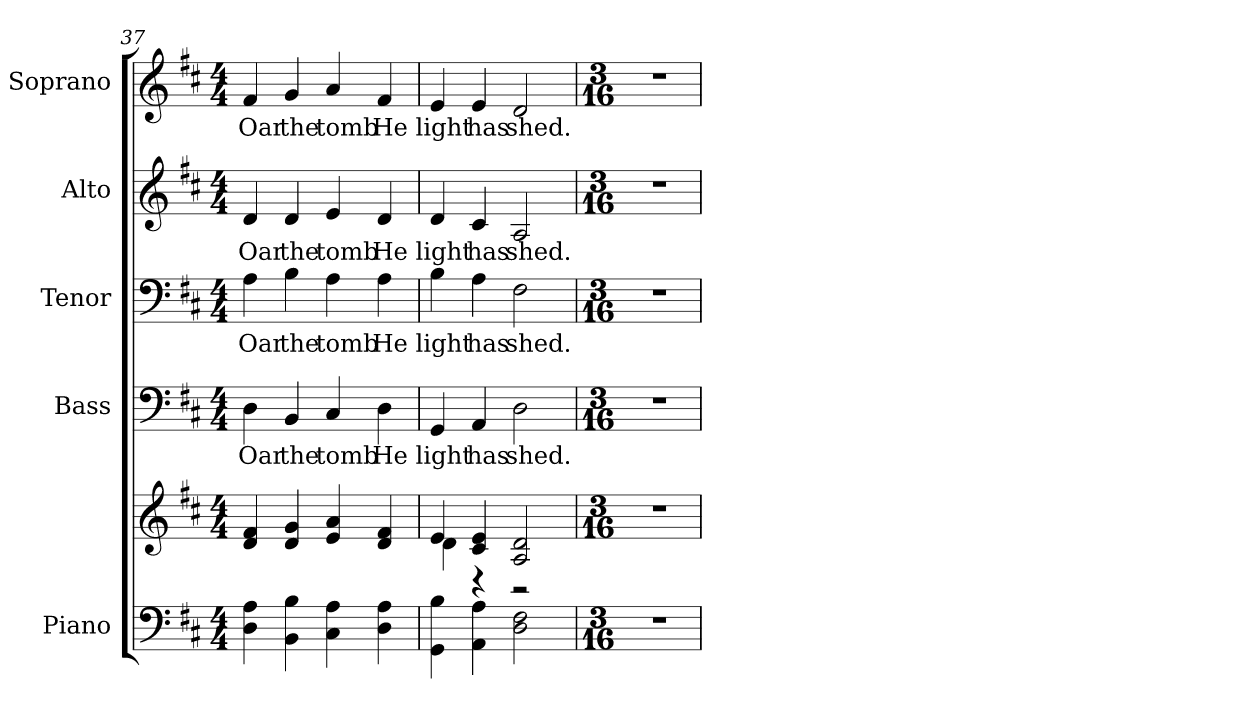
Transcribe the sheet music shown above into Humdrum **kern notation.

**kern	**kern	**kern	**text	**kern	**text	**kern	**text	**kern	**text
*part5	*part5	*part4	*part4	*part3	*part3	*part2	*part2	*part1	*part1
*staff6	*staff5	*staff4	*staff4	*staff3	*staff3	*staff2	*staff2	*staff1	*staff1
*I"Piano	*	*I"Bass	*	*I"Tenor	*	*I"Alto	*	*I"Soprano	*
*I'Pno.	*	*I'B.	*	*I'T.	*	*I'A.	*	*I'S.	*
!!LO:LB:g=z
*clefF4	*clefG2	*clefF4	*	*clefF4	*	*clefG2	*	*clefG2	*
*k[f#c#]	*k[f#c#]	*k[f#c#]	*	*k[f#c#]	*	*k[f#c#]	*	*k[f#c#]	*
*D:	*D:	*D:	*	*D:	*	*D:	*	*D:	*
*M4/4	*M4/4	*M4/4	*	*M4/4	*	*M4/4	*	*M4/4	*
=37	=37	=37	=37	=37	=37	=37	=37	=37	=37
!	!	!	!LO:LY:b:color=#000000	!	!	!	!	!	!
!	!	!	!	!	!LO:LY:b:color=#000000	!	!	!	!
!	!	!	!	!	!	!	!LO:LY:b:color=#000000	!	!
!	!	!	!	!	!	!	!	!	!LO:LY:b:color=#000000
4Di\ 4Ai	4di/ 4f#i	4Di\	Oar	4Ai\	Oar	4di/	Oar	4f#i/	Oar
!	!	!	!LO:LY:b:color=#000000	!	!	!	!	!	!
!	!	!	!	!	!LO:LY:b:color=#000000	!	!	!	!
!	!	!	!	!	!	!	!LO:LY:b:color=#000000	!	!
!	!	!	!	!	!	!	!	!	!LO:LY:b:color=#000000
4BBi\ 4Bi	4di/ 4gi	4BBi/	the	4Bi\	the	4di/	the	4gi/	the
!	!	!	!LO:LY:b:color=#000000	!	!	!	!	!	!
!	!	!	!	!	!LO:LY:b:color=#000000	!	!	!	!
!	!	!	!	!	!	!	!LO:LY:b:color=#000000	!	!
!	!	!	!	!	!	!	!	!	!LO:LY:b:color=#000000
4C#i\ 4Ai	4ei/ 4ai	4C#i/	tomb	4Ai\	tomb	4ei/	tomb	4ai/	tomb
!	!	!	!LO:LY:b:color=#000000	!	!	!	!	!	!
!	!	!	!	!	!LO:LY:b:color=#000000	!	!	!	!
!	!	!	!	!	!	!	!LO:LY:b:color=#000000	!	!
!	!	!	!	!	!	!	!	!	!LO:LY:b:color=#000000
4Di\ 4Ai	4di/ 4f#i	4Di\	He	4Ai\	He	4di/	He	4f#i/	He
=38	=38	=38	=38	=38	=38	=38	=38	=38	=38
*	*^	*	*	*	*	*	*	*	*
!	!	!	!	!LO:LY:b:color=#000000	!	!	!	!	!	!
!	!	!	!	!	!	!LO:LY:b:color=#000000	!	!	!	!
!	!	!	!	!	!	!	!	!LO:LY:b:color=#000000	!	!
!	!	!	!	!	!	!	!	!	!	!LO:LY:b:color=#000000
4GGi\ 4Bi	4ei/	4di\	4GGi/	light	4Bi\	light	4di/	light	4ei/	light
!	!	!	!	!LO:LY:b:color=#000000	!	!	!	!	!	!
!	!	!	!	!	!	!LO:LY:b:color=#000000	!	!	!	!
!	!	!	!	!	!	!	!	!LO:LY:b:color=#000000	!	!
!	!	!	!	!	!	!	!	!	!	!LO:LY:b:color=#000000
4AAi\ 4Ai	4c#i/ 4ei	4r	4AAi/	has	4Ai\	has	4c#i/	has	4ei/	has
!	!	!	!	!LO:LY:b:color=#000000	!	!	!	!	!	!
!	!	!	!	!	!	!LO:LY:b:color=#000000	!	!	!	!
!	!	!	!	!	!	!	!	!LO:LY:b:color=#000000	!	!
!	!	!	!	!	!	!	!	!	!	!LO:LY:b:color=#000000
2Di\ 2F#i	2Ai/ 2di	2r	2Di\	shed.	2F#i\	shed.	2Ai/	shed.	2di/	shed.
*	*v	*v	*	*	*	*	*	*	*	*
!!LO:PB:g=z
=39	=39	=39	=39	=39	=39	=39	=39	=39	=39
*M3/16	*M3/16	*M3/16	*	*M3/16	*	*M3/16	*	*M3/16	*
*	*^	*	*	*	*	*	*	*	*
!LO:N:vis=1	!LO:N:vis=1	!	!LO:N:vis=1	!	!LO:N:vis=1	!	!LO:N:vis=1	!	!LO:N:vis=1	!
*	*v	*v	*	*	*	*	*	*	*	*
8.r	8.r	8.r	.	8.r	.	8.r	.	8.r	.
=	=	=	=	=	=	=	=	=	=
*-	*-	*-	*-	*-	*-	*-	*-	*-	*-
